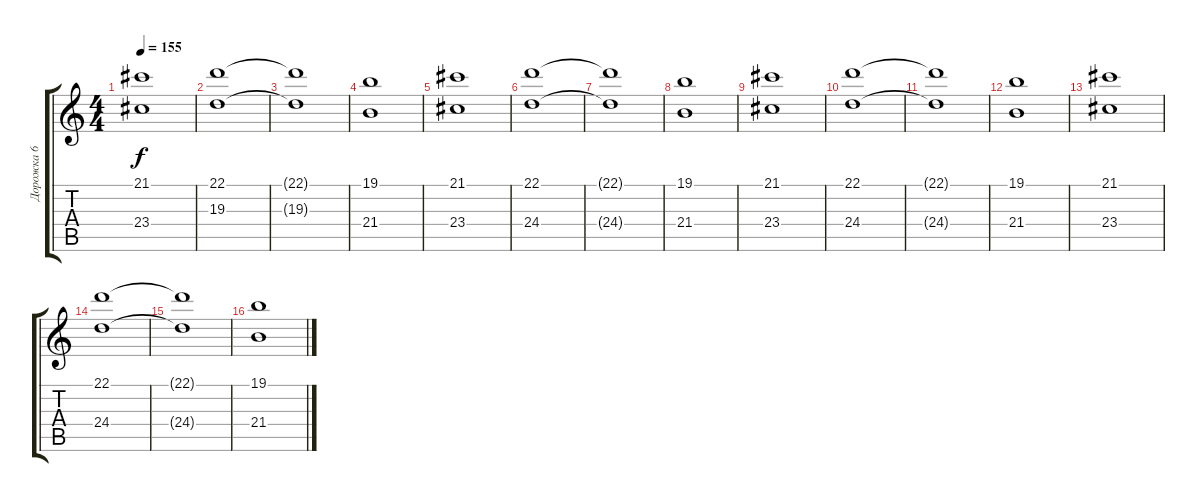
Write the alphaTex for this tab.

\track ("Дорожка 6" "Дорожка 6") {instrument stringensemble1}
\staff {score tabs}
\tuning (E4 B3 G3 D3 A2 E2) {hide}
\ts (4 4)
\tempo 155
\clef g2
\ks c
(21.1 23.4).1{dy f} |
(22.1 19.3).1 |
(22.1{t} 19.3{t}).1 |
(19.1 21.4).1 |
(21.1 23.4).1 |
(22.1 24.4).1 |
(22.1{t} 24.4{t}).1 |
(19.1 21.4).1 |
(21.1 23.4).1 |
(22.1 24.4).1 |
(22.1{t} 24.4{t}).1 |
(19.1 21.4).1 |
(21.1 23.4).1 |
(22.1 24.4).1 |
(22.1{t} 24.4{t}).1 |
(19.1 21.4).1
